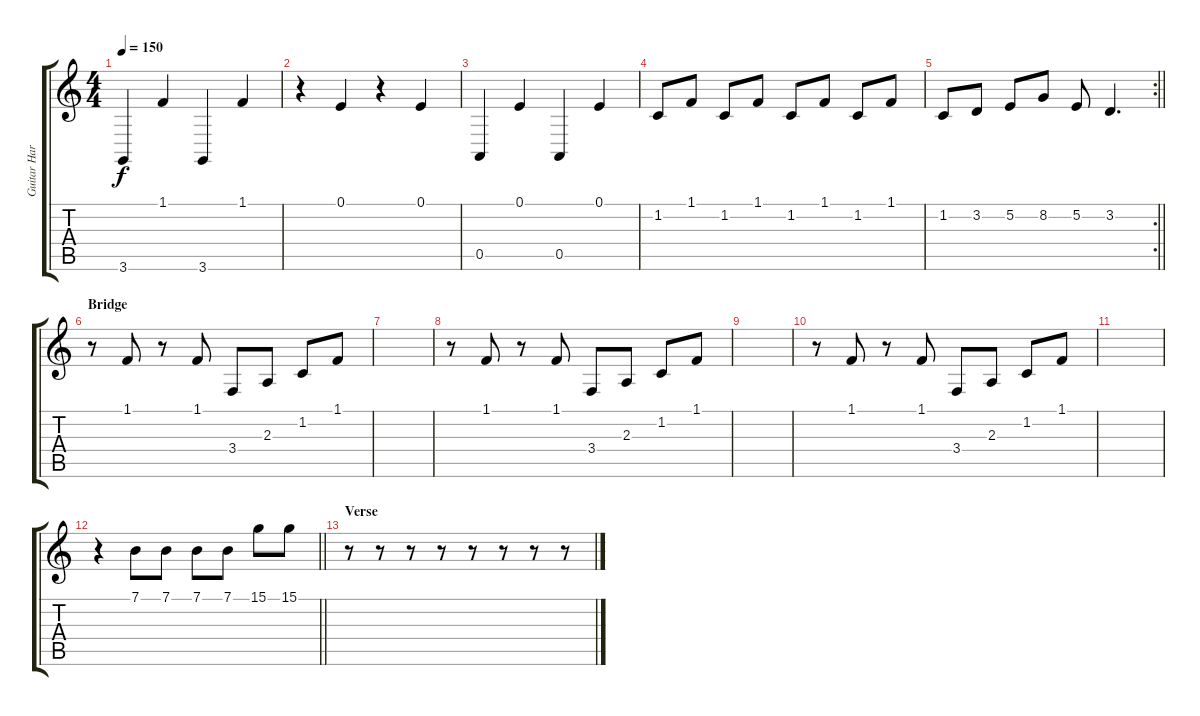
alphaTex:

\track ("Guitar Harmonics and Voice" "Guitar Har") {instrument clarinet}
\staff {score tabs}
\tuning (E4 B3 G3 D3 A2 E2) {hide}
\ts (4 4)
\tempo 150
\clef g2
\ks c
3.6.4{dy f} 1.1.4 3.6.4 1.1.4 |
r.4 0.1.4 r.4 0.1.4 |
0.5.4 0.1.4 0.5.4 0.1.4 |
1.2.8 1.1.8 1.2.8 1.1.8 1.2.8 1.1.8 1.2.8 1.1.8 |
\rc 2
\barLineRight lightlight
1.2.8 3.2.8 5.2.8 8.2.8 5.2.8 3.2.4{d} |
\section ("" "Bridge")
r.8 1.1.8 r.8 1.1.8 3.4.8 2.3.8 1.2.8 1.1.8 |
|
r.8 1.1.8 r.8 1.1.8 3.4.8 2.3.8 1.2.8 1.1.8 |
|
r.8 1.1.8 r.8 1.1.8 3.4.8 2.3.8 1.2.8 1.1.8 |
|
\barLineRight lightlight
r.4 7.1.8{volume 13} 7.1.8{volume 10} 7.1.8{volume 8} 7.1.8{volume 5} 15.1.8{volume 13} 15.1.8{volume 10} |
\section ("" "Verse")
r.8{volume 13} r.8{volume 10} r.8 r.8 r.8 r.8 r.8 r.8
